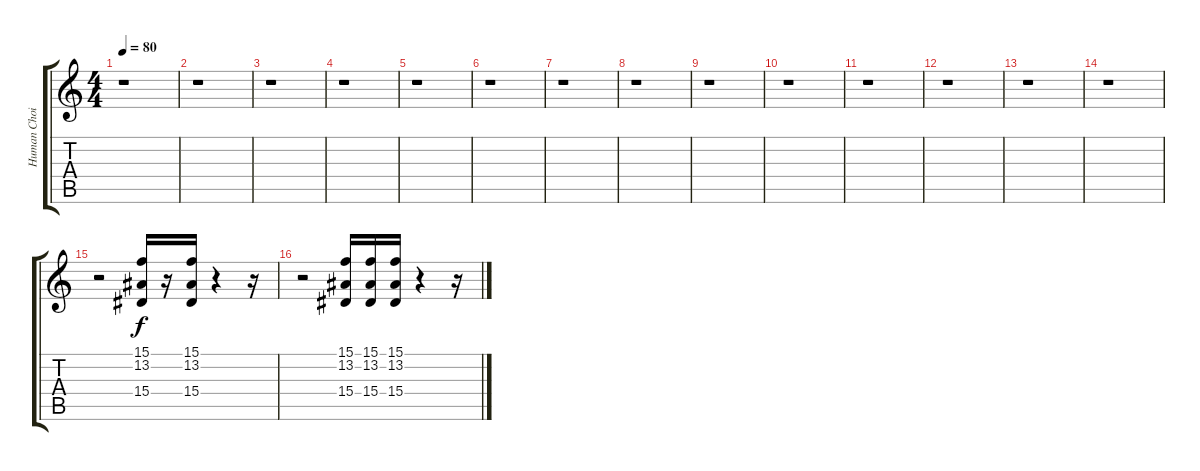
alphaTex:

\track ("Human Choir" "Human Choi") {instrument pad7halo}
\staff {score tabs}
\tuning (D4 A3 F3 C3 G2 D2) {hide}
\ts (4 4)
\tempo 80
\clef g2
\ks c
r.1{dy f} |
r.1 |
r.1 |
r.1 |
r.1 |
r.1 |
r.1 |
r.1 |
r.1 |
r.1 |
r.1 |
r.1 |
r.1 |
r.1 |
r.2 (15.1 13.2 15.4).16 r.16 (15.1 13.2 15.4).16 r.4 r.16 |
r.2 (15.1 13.2 15.4).16 (15.1 13.2 15.4).16 (15.1 13.2 15.4).16 r.4 r.16
